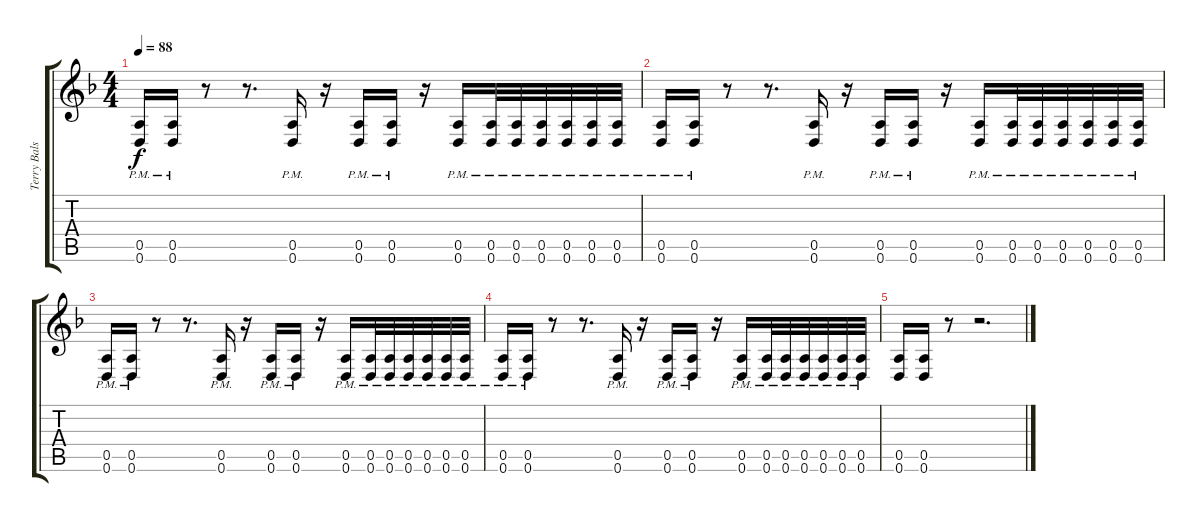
\track ("Terry Balsamo" "Terry Bals") {instrument distortionguitar}
\staff {score tabs}
\tuning (E4 B3 G3 D3 A2 D2) {hide}
\ts (4 4)
\tempo 88
\clef g2
\ks f
(0.5{pm} 0.6{pm}).16{dy f} (0.5{pm} 0.6{pm}).16 r.8 r.8{d} (0.5{pm} 0.6{pm}).16 r.16 (0.5{pm} 0.6{pm}).16 (0.5{pm} 0.6{pm}).16 r.16 (0.5{pm} 0.6{pm}).16 (0.5{pm} 0.6{pm}).32 (0.5{pm} 0.6{pm}).32 (0.5{pm} 0.6{pm}).32 (0.5{pm} 0.6{pm}).32 (0.5{pm} 0.6{pm}).32 (0.5{pm} 0.6{pm}).32 |
(0.5{pm} 0.6{pm}).16 (0.5{pm} 0.6{pm}).16 r.8 r.8{d} (0.5{pm} 0.6{pm}).16 r.16 (0.5{pm} 0.6{pm}).16 (0.5{pm} 0.6{pm}).16 r.16 (0.5{pm} 0.6{pm}).16 (0.5{pm} 0.6{pm}).32 (0.5{pm} 0.6{pm}).32 (0.5{pm} 0.6{pm}).32 (0.5{pm} 0.6{pm}).32 (0.5{pm} 0.6{pm}).32 (0.5{pm} 0.6{pm}).32 |
(0.5{pm} 0.6{pm}).16 (0.5{pm} 0.6{pm}).16 r.8 r.8{d} (0.5{pm} 0.6{pm}).16 r.16 (0.5{pm} 0.6{pm}).16 (0.5{pm} 0.6{pm}).16 r.16 (0.5{pm} 0.6{pm}).16 (0.5{pm} 0.6{pm}).32 (0.5{pm} 0.6{pm}).32 (0.5{pm} 0.6{pm}).32 (0.5{pm} 0.6{pm}).32 (0.5{pm} 0.6{pm}).32 (0.5{pm} 0.6{pm}).32 |
(0.5{pm} 0.6{pm}).16 (0.5{pm} 0.6{pm}).16 r.8 r.8{d} (0.5{pm} 0.6{pm}).16 r.16 (0.5{pm} 0.6{pm}).16 (0.5{pm} 0.6{pm}).16 r.16 (0.5{pm} 0.6{pm}).16 (0.5{pm} 0.6{pm}).32 (0.5{pm} 0.6{pm}).32 (0.5{pm} 0.6{pm}).32 (0.5{pm} 0.6{pm}).32 (0.5{pm} 0.6{pm}).32 (0.5{pm} 0.6{pm}).32 |
(0.5 0.6).16 (0.5 0.6).16 r.8 r.2{d}
